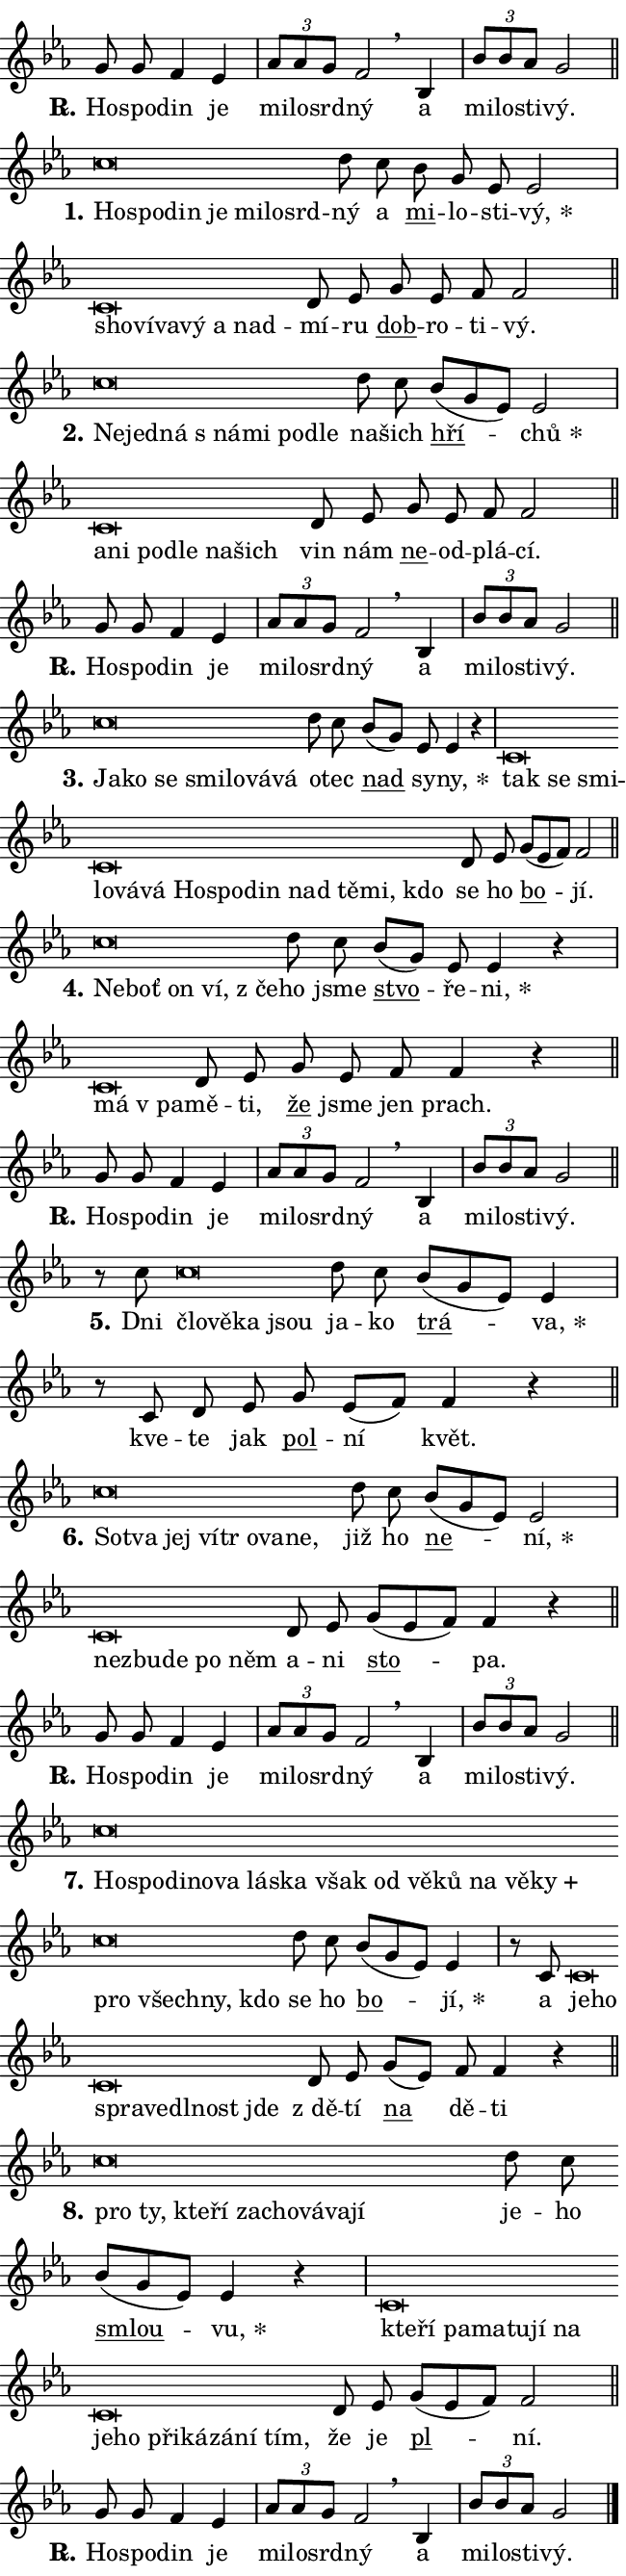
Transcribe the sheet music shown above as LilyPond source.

\version "2.24.0"
\header { tagline = "" }
\paper {
  indent = 0\cm
  top-margin = 0\cm
  right-margin = 0.13\cm % to fit lyric hyphens
  bottom-margin = 0\cm
  left-margin = 0\cm
  paper-width = 11\cm
  page-breaking = #ly:one-page-breaking
  system-system-spacing.basic-distance = #11
  score-system-spacing.basic-distance = #11
  ragged-last = ##f
}


%% Author: Thomas Morley
%% https://lists.gnu.org/archive/html/lilypond-user/2020-05/msg00002.html
#(define (line-position grob)
"Returns position of @var[grob} in current system:
   @code{'start}, if at first time-step
   @code{'end}, if at last time-step
   @code{'middle} otherwise
"
  (let* ((col (ly:item-get-column grob))
         (ln (ly:grob-object col 'left-neighbor))
         (rn (ly:grob-object col 'right-neighbor))
         (col-to-check-left (if (ly:grob? ln) ln col))
         (col-to-check-right (if (ly:grob? rn) rn col))
         (break-dir-left
           (and
             (ly:grob-property col-to-check-left 'non-musical #f)
             (ly:item-break-dir col-to-check-left)))
         (break-dir-right
           (and
             (ly:grob-property col-to-check-right 'non-musical #f)
             (ly:item-break-dir col-to-check-right))))
        (cond ((eqv? 1 break-dir-left) 'start)
              ((eqv? -1 break-dir-right) 'end)
              (else 'middle))))

#(define (tranparent-at-line-position vctor)
  (lambda (grob)
  "Relying on @code{line-position} select the relevant enry from @var{vctor}.
Used to determine transparency,"
    (case (line-position grob)
      ((end) (not (vector-ref vctor 0)))
      ((middle) (not (vector-ref vctor 1)))
      ((start) (not (vector-ref vctor 2))))))

noteHeadBreakVisibility =
#(define-music-function (break-visibility)(vector?)
"Makes @code{NoteHead}s transparent relying on @var{break-visibility}"
#{
  \override NoteHead.transparent =
    #(tranparent-at-line-position break-visibility)
#})

#(define delete-ledgers-for-transparent-note-heads
  (lambda (grob)
    "Reads whether a @code{NoteHead} is transparent.
If so this @code{NoteHead} is removed from @code{'note-heads} from
@var{grob}, which is supposed to be @code{LedgerLineSpanner}.
As a result ledgers are not printed for this @code{NoteHead}"
    (let* ((nhds-array (ly:grob-object grob 'note-heads))
           (nhds-list
             (if (ly:grob-array? nhds-array)
                 (ly:grob-array->list nhds-array)
                 '()))
           ;; Relies on the transparent-property being done before
           ;; Staff.LedgerLineSpanner.after-line-breaking is executed.
           ;; This is fragile ...
           (to-keep
             (remove
               (lambda (nhd)
                 (ly:grob-property nhd 'transparent #f))
               nhds-list)))
      ;; TODO find a better method to iterate over grob-arrays, similiar
      ;; to filter/remove etc for lists
      ;; For now rebuilt from scratch
      (set! (ly:grob-object grob 'note-heads)  '())
      (for-each
        (lambda (nhd)
          (ly:pointer-group-interface::add-grob grob 'note-heads nhd))
        to-keep))))

squashNotes = {
  \override NoteHead.X-extent = #'(-0.2 . 0.2)
  \override NoteHead.Y-extent = #'(-0.75 . 0)
  \override NoteHead.stencil =
    #(lambda (grob)
       (let ((pos (ly:grob-property grob 'staff-position)))
         (begin
           (if (< pos -7) (display "ERROR: Lower brevis then expected\n") (display ""))
           (if (<= pos -6) ly:text-interface::print ly:note-head::print))))
}
unSquashNotes = {
  \revert NoteHead.X-extent
  \revert NoteHead.Y-extent
  \revert NoteHead.stencil
}

hideNotes = \noteHeadBreakVisibility #begin-of-line-visible
unHideNotes = \noteHeadBreakVisibility #all-visible

% work-around for resetting accidentals
% https://lilypond.org/doc/v2.23/Documentation/notation/displaying-rhythms#unmetered-music
cadenzaMeasure = {
  \cadenzaOff
  \partial 1024 s1024
  \cadenzaOn
}

#(define-markup-command (accent layout props text) (markup?)
  "Underline accented syllable"
  (interpret-markup layout props
    #{\markup \override #'(offset . 4.3) \underline { #text }#}))

responsum = \markup \concat {
  "R" \hspace #-1.05 \path #0.1 #'((moveto 0 0.07) (lineto 0.9 0.8)) \hspace #0.05 "."
}

spaceSize = #0.6828661417322834 % exact space size for TeX Gyre Schola

\layout {
  \context {
    \Staff
    \remove "Time_signature_engraver"
    \override LedgerLineSpanner.after-line-breaking = #delete-ledgers-for-transparent-note-heads
  }
  \context {
    \Lyrics {
      \override LyricSpace.minimum-distance = \spaceSize
      \override LyricText.font-name = #"TeX Gyre Schola"
      \override LyricText.font-size = 1
      \override StanzaNumber.font-name = #"TeX Gyre Schola Bold"
      \override StanzaNumber.font-size = 1
    }
  }
  \context {
    \Score 
    \override NoteHead.text =
      #(lambda (grob) 
        (let ((pos (ly:grob-property grob 'staff-position)))
          #{\markup {
            \combine
              \halign #-0.55 \raise #(if (= pos -6) 0 0.5) \override #'(thickness . 2) \draw-line #'(3.2 . 0)
              \musicglyph "noteheads.sM1"
          }#}))
  }
}

% magnetic-lyrics.ily
%
%   written by
%     Jean Abou Samra <jean@abou-samra.fr>
%     Werner Lemberg <wl@gnu.org>
%
%   adapted by
%     Jiri Hon <jiri.hon@gmail.com>
%
% Version 2022-Apr-15

% https://www.mail-archive.com/lilypond-user@gnu.org/msg149350.html

#(define (Left_hyphen_pointer_engraver context)
   "Collect syllable-hyphen-syllable occurrences in lyrics and store
them in properties.  This engraver only looks to the left.  For
example, if the lyrics input is @code{foo -- bar}, it does the
following.

@itemize @bullet
@item
Set the @code{text} property of the @code{LyricHyphen} grob between
@q{foo} and @q{bar} to @code{foo}.

@item
Set the @code{left-hyphen} property of the @code{LyricText} grob with
text @q{foo} to the @code{LyricHyphen} grob between @q{foo} and
@q{bar}.
@end itemize

Use this auxiliary engraver in combination with the
@code{lyric-@/text::@/apply-@/magnetic-@/offset!} hook."
   (let ((hyphen #f)
         (text #f))
     (make-engraver
      (acknowledgers
       ((lyric-syllable-interface engraver grob source-engraver)
        (set! text grob)))
      (end-acknowledgers
       ((lyric-hyphen-interface engraver grob source-engraver)
        ;(when (not (grob::has-interface grob 'lyric-space-interface))
          (set! hyphen grob)));)
      ((stop-translation-timestep engraver)
       (when (and text hyphen)
         (ly:grob-set-object! text 'left-hyphen hyphen))
       (set! text #f)
       (set! hyphen #f)))))

#(define (lyric-text::apply-magnetic-offset! grob)
   "If the space between two syllables is less than the value in
property @code{LyricText@/.details@/.squash-threshold}, move the right
syllable to the left so that it gets concatenated with the left
syllable.

Use this function as a hook for
@code{LyricText@/.after-@/line-@/breaking} if the
@code{Left_@/hyphen_@/pointer_@/engraver} is active."
   (let ((hyphen (ly:grob-object grob 'left-hyphen #f)))
     (when hyphen
       (let ((left-text (ly:spanner-bound hyphen LEFT)))
         (when (grob::has-interface left-text 'lyric-syllable-interface)
           (let* ((common (ly:grob-common-refpoint grob left-text X))
                  (this-x-ext (ly:grob-extent grob common X))
                  (left-x-ext
                   (begin
                     ;; Trigger magnetism for left-text.
                     (ly:grob-property left-text 'after-line-breaking)
                     (ly:grob-extent left-text common X)))
                  ;; `delta` is the gap width between two syllables.
                  (delta (- (interval-start this-x-ext)
                            (interval-end left-x-ext)))
                  (details (ly:grob-property grob 'details))
                  (threshold (assoc-get 'squash-threshold details 0.2)))
             (when (< delta threshold)
               (let* (;; We have to manipulate the input text so that
                      ;; ligatures crossing syllable boundaries are not
                      ;; disabled.  For languages based on the Latin
                      ;; script this is essentially a beautification.
                      ;; However, for non-Western scripts it can be a
                      ;; necessity.
                      (lt (ly:grob-property left-text 'text))
                      (rt (ly:grob-property grob 'text))
                      (is-space (grob::has-interface hyphen 'lyric-space-interface))
                      (space (if is-space " " ""))
                      (extra-delta (if is-space spaceSize 0))
                      ;; Append new syllable.
                      (ltrt-space (if (and (string? lt) (string? rt))
                                (string-append lt space rt)
                                (make-concat-markup (list lt space rt))))
                      ;; Right-align `ltrt` to the right side.
                      (ltrt-space-markup (grob-interpret-markup
                               grob
                               (make-translate-markup
                                (cons (interval-length this-x-ext) 0)
                                (make-right-align-markup ltrt-space)))))
                 (begin
                   ;; Don't print `left-text`.
                   (ly:grob-set-property! left-text 'stencil #f)
                   ;; Set text and stencil (which holds all collected
                   ;; syllables so far) and shift it to the left.
                   (ly:grob-set-property! grob 'text ltrt-space)
                   (ly:grob-set-property! grob 'stencil ltrt-space-markup)
                   (ly:grob-translate-axis! grob (- (- delta extra-delta)) X))))))))))


#(define (lyric-hyphen::displace-bounds-first grob)
   ;; Make very sure this callback isn't triggered too early.
   (let ((left (ly:spanner-bound grob LEFT))
         (right (ly:spanner-bound grob RIGHT)))
     (ly:grob-property left 'after-line-breaking)
     (ly:grob-property right 'after-line-breaking)
     (ly:lyric-hyphen::print grob)))

squashThreshold = #0.4

\layout {
  \context {
    \Lyrics
    \consists #Left_hyphen_pointer_engraver
    \override LyricText.after-line-breaking =
      #lyric-text::apply-magnetic-offset!
    \override LyricHyphen.stencil = #lyric-hyphen::displace-bounds-first
    \override LyricText.details.squash-threshold = \squashThreshold
    \override LyricHyphen.minimum-distance = 0
    \override LyricHyphen.minimum-length = \squashThreshold
  }
}

squashText = \override LyricText.details.squash-threshold = 9999
unSquashText = \override LyricText.details.squash-threshold = \squashThreshold

leftText = \override LyricText.self-alignment-X = #LEFT
unLeftText = \revert LyricText.self-alignment-X

starOffset = #(lambda (grob) 
                (let ((x_offset (ly:self-alignment-interface::aligned-on-x-parent grob)))
                  (if (= x_offset 0) 0 (+ x_offset 1.2))))

star = #(define-music-function (syllable)(string?)
"Append star separator at the end of a syllable"
#{
  \once \override LyricText.X-offset = #starOffset
  \lyricmode { \markup {
    #syllable
    \override #'((font-name . "TeX Gyre Schola Bold")) \hspace #0.2 \lower #0.65 \larger "*"
  } }
#})

starAccent = #(define-music-function (syllable)(string?)
"Append star separator at the end of a syllable and make accent"
#{
  \once \override LyricText.X-offset = #starOffset
  \lyricmode { \markup {
    \accent #syllable
    \override #'((font-name . "TeX Gyre Schola Bold")) \hspace #0.2 \lower #0.65 \larger "*"
  } }
#})

breath = #(define-music-function (syllable)(string?)
"Append breathing indicator at the end of a syllable"
#{
  \lyricmode { \markup { #syllable "+" } }
#})

optionalBreath = #(define-music-function (syllable)(string?)
"Append optional breathing indicator at the end of a syllable"
#{
  \lyricmode { \markup { #syllable "(+)" } }
#})


\score {
    <<
        \new Voice = "melody" { \cadenzaOn \key es \major \relative { g'8 g f4 es \cadenzaMeasure \bar "|" \tuplet 3/2 { as8[ as g] } f2 \breathe \bar "" bes,4 \cadenzaMeasure \bar "|" \tuplet 3/2 {bes'8[ bes as] } g2 \cadenzaMeasure \bar "||" \break } }
        \new Lyrics \lyricsto "melody" { \lyricmode { \set stanza = \responsum
Ho -- spo -- din je mi -- lo -- srd -- ný a mi -- lo -- sti -- vý. } }
    >>
    \layout {}
}

\score {
    <<
        \new Voice = "melody" { \cadenzaOn \key es \major \relative { \squashNotes c''\breve*1/16 \hideNotes \breve*1/16 \bar "" \breve*1/16 \bar "" \breve*1/16 \bar "" \breve*1/16 \bar "" \breve*1/16 \breve*1/16 \bar "" \unHideNotes \unSquashNotes d8 c \bar "" bes g es es2 \cadenzaMeasure \bar "|" \squashNotes c\breve*1/16 \hideNotes \breve*1/16 \bar "" \breve*1/16 \bar "" \breve*1/16 \bar "" \breve*1/16 \breve*1/16 \bar "" \unHideNotes \unSquashNotes d8 es \bar "" g es f f2 \cadenzaMeasure \bar "||" \break } }
        \new Lyrics \lyricsto "melody" { \lyricmode { \set stanza = "1."
\leftText Ho -- \squashText spo -- din je mi -- lo -- srd -- \unLeftText \unSquashText ný a \markup \accent mi -- lo -- sti -- \star vý, \leftText sho -- \squashText ví -- va -- vý a nad -- \unLeftText \unSquashText mí -- ru \markup \accent dob -- ro -- ti -- vý. } }
    >>
    \layout {}
}

\score {
    <<
        \new Voice = "melody" { \cadenzaOn \key es \major \relative { \squashNotes c''\breve*1/16 \hideNotes \breve*1/16 \bar "" \breve*1/16 \bar "" \breve*1/16 \bar "" \breve*1/16 \bar "" \breve*1/16 \breve*1/16 \bar "" \unHideNotes \unSquashNotes d8 c \bar "" bes[( g es)] es2 \cadenzaMeasure \bar "|" \squashNotes c\breve*1/16 \hideNotes \breve*1/16 \bar "" \breve*1/16 \bar "" \breve*1/16 \bar "" \breve*1/16 \breve*1/16 \bar "" \unHideNotes \unSquashNotes d8 es \bar "" g es f f2 \cadenzaMeasure \bar "||" \break } }
        \new Lyrics \lyricsto "melody" { \lyricmode { \set stanza = "2."
\leftText Ne -- \squashText jed -- ná "s ná" -- mi po -- dle \unLeftText \unSquashText na -- šich \markup \accent hří -- \star chů \leftText a -- \squashText ni po -- dle na -- šich \unLeftText \unSquashText vin nám \markup \accent ne -- od -- plá -- cí. } }
    >>
    \layout {}
}

\score {
    <<
        \new Voice = "melody" { \cadenzaOn \key es \major \relative { g'8 g f4 es \cadenzaMeasure \bar "|" \tuplet 3/2 { as8[ as g] } f2 \breathe \bar "" bes,4 \cadenzaMeasure \bar "|" \tuplet 3/2 {bes'8[ bes as] } g2 \cadenzaMeasure \bar "||" \break } }
        \new Lyrics \lyricsto "melody" { \lyricmode { \set stanza = \responsum
Ho -- spo -- din je mi -- lo -- srd -- ný a mi -- lo -- sti -- vý. } }
    >>
    \layout {}
}

\score {
    <<
        \new Voice = "melody" { \cadenzaOn \key es \major \relative { \squashNotes c''\breve*1/16 \hideNotes \breve*1/16 \bar "" \breve*1/16 \bar "" \breve*1/16 \bar "" \breve*1/16 \bar "" \breve*1/16 \breve*1/16 \bar "" \unHideNotes \unSquashNotes d8 c \bar "" bes[( g)] es es4 r \cadenzaMeasure \bar "|" \squashNotes c\breve*1/16 \hideNotes \breve*1/16 \bar "" \breve*1/16 \bar "" \breve*1/16 \bar "" \breve*1/16 \bar "" \breve*1/16 \bar "" \breve*1/16 \bar "" \breve*1/16 \bar "" \breve*1/16 \bar "" \breve*1/16 \bar "" \breve*1/16 \bar "" \breve*1/16 \breve*1/16 \bar "" \unHideNotes \unSquashNotes d8 es \bar "" g[( es f)] f2 \cadenzaMeasure \bar "||" \break } }
        \new Lyrics \lyricsto "melody" { \lyricmode { \set stanza = "3."
\leftText Ja -- \squashText ko se smi -- lo -- vá -- vá \unLeftText \unSquashText o -- tec \markup \accent nad sy -- \star ny, \leftText tak \squashText se smi -- lo -- vá -- vá Ho -- spo -- din nad tě -- mi, kdo \unLeftText \unSquashText se ho \markup \accent bo -- jí. } }
    >>
    \layout {}
}

\score {
    <<
        \new Voice = "melody" { \cadenzaOn \key es \major \relative { \squashNotes c''\breve*1/16 \hideNotes \breve*1/16 \bar "" \breve*1/16 \bar "" \breve*1/16 \breve*1/16 \bar "" \unHideNotes \unSquashNotes d8 c \bar "" bes[( g)] es es4 r \cadenzaMeasure \bar "|" \squashNotes c\breve*1/16 \hideNotes \breve*1/16 \bar "" \unHideNotes \unSquashNotes d8 es \bar "" g es f f4 r \cadenzaMeasure \bar "||" \break } }
        \new Lyrics \lyricsto "melody" { \lyricmode { \set stanza = "4."
\leftText Ne -- \squashText boť on ví, "z če" -- \unLeftText \unSquashText ho jsme \markup \accent stvo -- ře -- \star ni, \leftText má \squashText "v pa" -- \unLeftText \unSquashText mě -- ti, \markup \accent že jsme jen prach. } }
    >>
    \layout {}
}

\score {
    <<
        \new Voice = "melody" { \cadenzaOn \key es \major \relative { g'8 g f4 es \cadenzaMeasure \bar "|" \tuplet 3/2 { as8[ as g] } f2 \breathe \bar "" bes,4 \cadenzaMeasure \bar "|" \tuplet 3/2 {bes'8[ bes as] } g2 \cadenzaMeasure \bar "||" \break } }
        \new Lyrics \lyricsto "melody" { \lyricmode { \set stanza = \responsum
Ho -- spo -- din je mi -- lo -- srd -- ný a mi -- lo -- sti -- vý. } }
    >>
    \layout {}
}

\score {
    <<
        \new Voice = "melody" { \cadenzaOn \key es \major \relative { r8 c''8 \squashNotes c\breve*1/16 \hideNotes \breve*1/16 \bar "" \breve*1/16 \breve*1/16 \bar "" \unHideNotes \unSquashNotes d8 c \bar "" bes[( g es)] es4 \cadenzaMeasure \bar "|" r8 c d8 es \bar "" g es[( f)] f4 r \cadenzaMeasure \bar "||" \break } }
        \new Lyrics \lyricsto "melody" { \lyricmode { \set stanza = "5."
Dni \leftText člo -- \squashText vě -- ka jsou \unLeftText \unSquashText ja -- ko \markup \accent trá -- \star va, kve -- te jak \markup \accent pol -- ní květ. } }
    >>
    \layout {}
}

\score {
    <<
        \new Voice = "melody" { \cadenzaOn \key es \major \relative { \squashNotes c''\breve*1/16 \hideNotes \breve*1/16 \bar "" \breve*1/16 \bar "" \breve*1/16 \bar "" \breve*1/16 \bar "" \breve*1/16 \bar "" \breve*1/16 \breve*1/16 \bar "" \unHideNotes \unSquashNotes d8 c \bar "" bes[( g es)] es2 \cadenzaMeasure \bar "|" \squashNotes c\breve*1/16 \hideNotes \breve*1/16 \bar "" \breve*1/16 \bar "" \breve*1/16 \breve*1/16 \bar "" \unHideNotes \unSquashNotes d8 es \bar "" g[( es f)] f4 r \cadenzaMeasure \bar "||" \break } }
        \new Lyrics \lyricsto "melody" { \lyricmode { \set stanza = "6."
\leftText So -- \squashText tva jej ví -- tr o -- va -- ne, \unLeftText \unSquashText již ho \markup \accent ne -- \star ní, \leftText ne -- \squashText zbu -- de po něm \unLeftText \unSquashText a -- ni \markup \accent sto -- pa. } }
    >>
    \layout {}
}

\score {
    <<
        \new Voice = "melody" { \cadenzaOn \key es \major \relative { g'8 g f4 es \cadenzaMeasure \bar "|" \tuplet 3/2 { as8[ as g] } f2 \breathe \bar "" bes,4 \cadenzaMeasure \bar "|" \tuplet 3/2 {bes'8[ bes as] } g2 \cadenzaMeasure \bar "||" \break } }
        \new Lyrics \lyricsto "melody" { \lyricmode { \set stanza = \responsum
Ho -- spo -- din je mi -- lo -- srd -- ný a mi -- lo -- sti -- vý. } }
    >>
    \layout {}
}

\score {
    <<
        \new Voice = "melody" { \cadenzaOn \key es \major \relative { \squashNotes c''\breve*1/16 \hideNotes \breve*1/16 \bar "" \breve*1/16 \bar "" \breve*1/16 \bar "" \breve*1/16 \bar "" \breve*1/16 \bar "" \breve*1/16 \bar "" \breve*1/16 \bar "" \breve*1/16 \bar "" \breve*1/16 \bar "" \breve*1/16 \bar "" \breve*1/16 \bar "" \breve*1/16 \bar "" \breve*1/16 \bar "" \breve*1/16 \bar "" \breve*1/16 \bar "" \breve*1/16 \breve*1/16 \bar "" \unHideNotes \unSquashNotes d8 c \bar "" bes[( g es)] es4 \cadenzaMeasure \bar "|" r8 c8 \squashNotes c\breve*1/16 \hideNotes \breve*1/16 \bar "" \breve*1/16 \bar "" \breve*1/16 \bar "" \breve*1/16 \bar "" \breve*1/16 \breve*1/16 \bar "" \unHideNotes \unSquashNotes d8 es \bar "" g[( es)] f f4 r \cadenzaMeasure \bar "||" \break } }
        \new Lyrics \lyricsto "melody" { \lyricmode { \set stanza = "7."
\leftText Ho -- \squashText spo -- di -- no -- va lá -- ska však od vě -- ků na vě -- \breath "ky" pro všech -- ny, kdo \unLeftText \unSquashText se ho \markup \accent bo -- \star jí, a \leftText je -- \squashText ho spra -- ve -- dl -- nost jde \unLeftText \unSquashText "z dě" -- tí \markup \accent na dě -- ti } }
    >>
    \layout {}
}

\score {
    <<
        \new Voice = "melody" { \cadenzaOn \key es \major \relative { \squashNotes c''\breve*1/16 \hideNotes \breve*1/16 \bar "" \breve*1/16 \bar "" \breve*1/16 \bar "" \breve*1/16 \bar "" \breve*1/16 \bar "" \breve*1/16 \bar "" \breve*1/16 \breve*1/16 \bar "" \unHideNotes \unSquashNotes d8 c \bar "" bes[( g es)] es4 r \cadenzaMeasure \bar "|" \squashNotes c\breve*1/16 \hideNotes \breve*1/16 \bar "" \breve*1/16 \bar "" \breve*1/16 \bar "" \breve*1/16 \bar "" \breve*1/16 \bar "" \breve*1/16 \bar "" \breve*1/16 \bar "" \breve*1/16 \bar "" \breve*1/16 \bar "" \breve*1/16 \bar "" \breve*1/16 \bar "" \breve*1/16 \breve*1/16 \bar "" \unHideNotes \unSquashNotes d8 es \bar "" g[( es f)] f2 \cadenzaMeasure \bar "||" \break } }
        \new Lyrics \lyricsto "melody" { \lyricmode { \set stanza = "8."
\leftText pro \squashText ty, kte -- ří za -- cho -- vá -- va -- jí \unLeftText \unSquashText je -- ho \markup \accent smlou -- \star vu, \leftText kte -- \squashText ří pa -- ma -- tu -- jí na je -- ho při -- ká -- zá -- ní tím, \unLeftText \unSquashText že je \markup \accent pl -- ní. } }
    >>
    \layout {}
}

\score {
    <<
        \new Voice = "melody" { \cadenzaOn \key es \major \relative { g'8 g f4 es \cadenzaMeasure \bar "|" \tuplet 3/2 { as8[ as g] } f2 \breathe \bar "" bes,4 \cadenzaMeasure \bar "|" \tuplet 3/2 {bes'8[ bes as] } g2 \cadenzaMeasure \bar "||" \break } \bar "|." }
        \new Lyrics \lyricsto "melody" { \lyricmode { \set stanza = \responsum
Ho -- spo -- din je mi -- lo -- srd -- ný a mi -- lo -- sti -- vý. } }
    >>
    \layout {}
}
